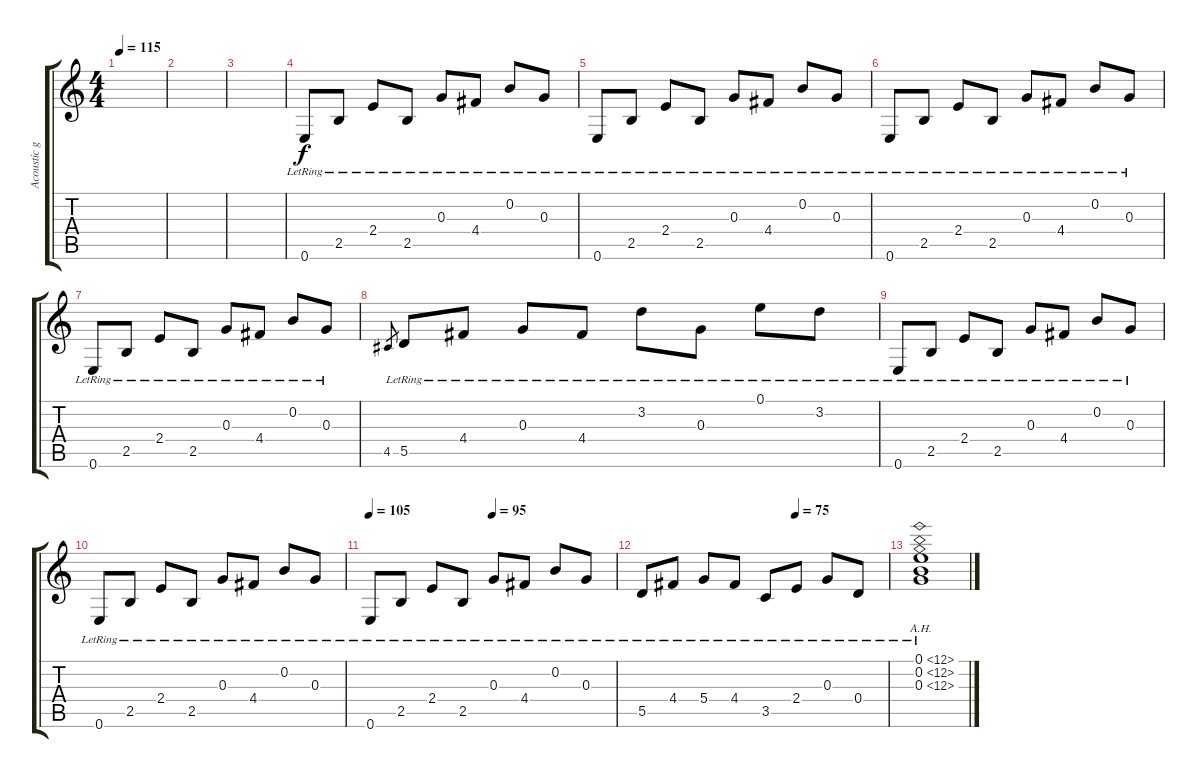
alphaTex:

\track ("Acoustic guitar" "Acoustic g") {instrument acousticguitarsteel}
\staff {score tabs}
\tuning (E4 B3 G3 D3 A2 E2) {hide}
\ts (4 4)
\tempo 115
\clef g2
\ks c
|
|
|
0.6{lr}.8 2.5{lr}.8 2.4{lr}.8 2.5{lr}.8 0.3{lr}.8 4.4{lr}.8 0.2{lr}.8 0.3{lr}.8 |
0.6{lr}.8 2.5{lr}.8 2.4{lr}.8 2.5{lr}.8 0.3{lr}.8 4.4{lr}.8 0.2{lr}.8 0.3{lr}.8 |
0.6{lr}.8 2.5{lr}.8 2.4{lr}.8 2.5{lr}.8 0.3{lr}.8 4.4{lr}.8 0.2{lr}.8 0.3{lr}.8 |
0.6{lr}.8 2.5{lr}.8 2.4{lr}.8 2.5{lr}.8 0.3{lr}.8 4.4{lr}.8 0.2{lr}.8 0.3{lr}.8 |
4.5.8{gr} 5.5{lr}.8 4.4{lr}.8 0.3{lr}.8 4.4{lr}.8 3.2{lr}.8 0.3{lr}.8 0.1{lr}.8 3.2{lr}.8 |
0.6{lr}.8 2.5{lr}.8 2.4{lr}.8 2.5{lr}.8 0.3{lr}.8 4.4{lr}.8 0.2{lr}.8 0.3{lr}.8 |
0.6{lr}.8 2.5{lr}.8 2.4{lr}.8 2.5{lr}.8 0.3{lr}.8 4.4{lr}.8 0.2{lr}.8 0.3{lr}.8 |
\tempo (95 0.5)
\tempo 105
0.6{lr}.8 2.5{lr}.8 2.4{lr}.8 2.5{lr}.8 0.3{lr}.8 4.4{lr}.8 0.2{lr}.8 0.3{lr}.8 |
\tempo (75 0.625)
5.5{lr}.8 4.4{lr}.8 5.4{lr}.8 4.4{lr}.8 3.5{lr}.8 2.4{lr}.8 0.3{lr}.8 0.4{lr}.8 |
(0.1{ah 12 lr} 0.2{ah 12 lr} 0.3{ah 12 lr}).1
